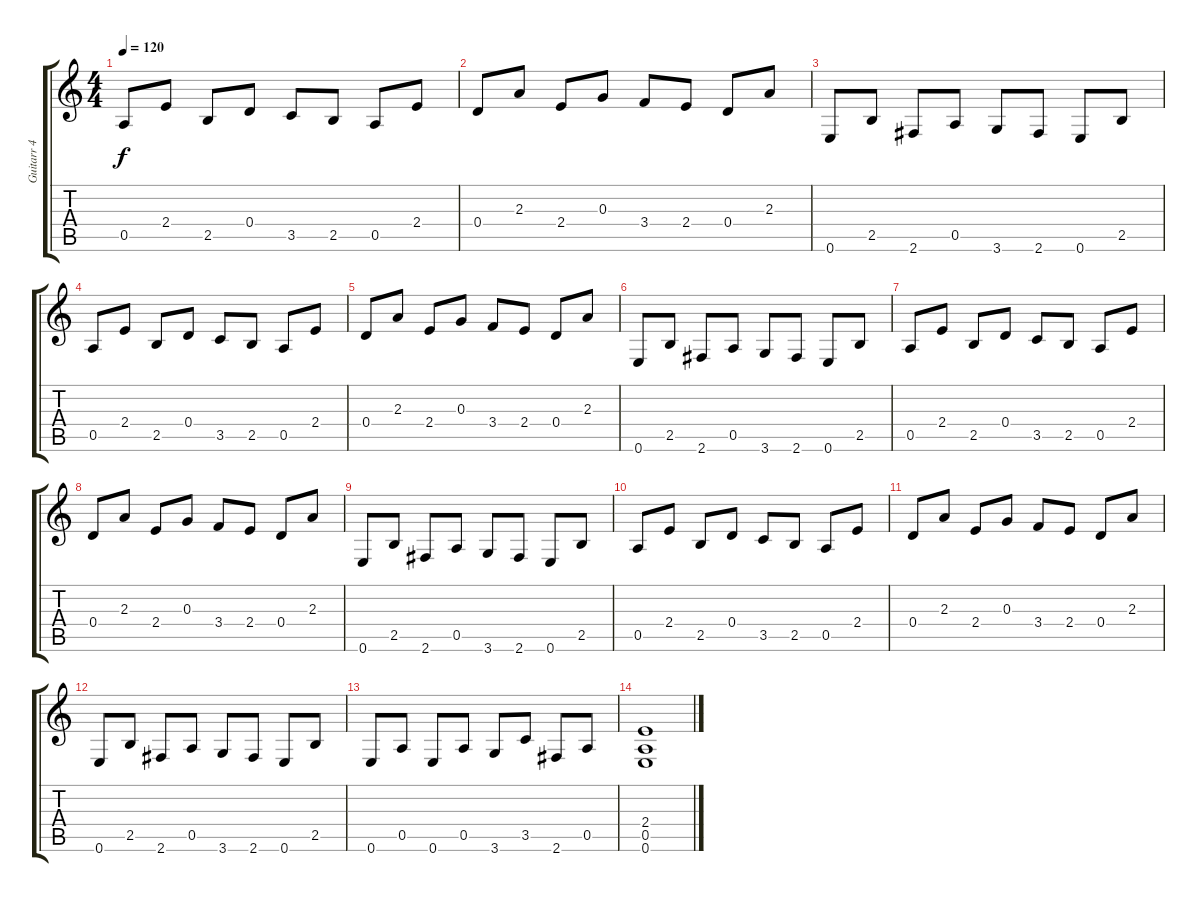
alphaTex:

\track ("Guitarr 4 Outro" "Guitarr 4 ") {instrument acousticguitarnylon}
\staff {score tabs}
\tuning (E4 B3 G3 D3 A2 E2) {hide}
\ts (4 4)
\tempo 120
\clef g2
\ks c
0.5.8{dy f} 2.4.8 2.5.8 0.4.8 3.5.8 2.5.8 0.5.8 2.4.8 |
0.4.8 2.3.8 2.4.8 0.3.8 3.4.8 2.4.8 0.4.8 2.3.8 |
0.6.8 2.5.8 2.6.8 0.5.8 3.6.8 2.6.8 0.6.8 2.5.8 |
0.5.8 2.4.8 2.5.8 0.4.8 3.5.8 2.5.8 0.5.8 2.4.8 |
0.4.8 2.3.8 2.4.8 0.3.8 3.4.8 2.4.8 0.4.8 2.3.8 |
0.6.8 2.5.8 2.6.8 0.5.8 3.6.8 2.6.8 0.6.8 2.5.8 |
0.5.8 2.4.8 2.5.8 0.4.8 3.5.8 2.5.8 0.5.8 2.4.8 |
0.4.8 2.3.8 2.4.8 0.3.8 3.4.8 2.4.8 0.4.8 2.3.8 |
0.6.8 2.5.8 2.6.8 0.5.8 3.6.8 2.6.8 0.6.8 2.5.8 |
0.5.8 2.4.8 2.5.8 0.4.8 3.5.8 2.5.8 0.5.8 2.4.8 |
0.4.8 2.3.8 2.4.8 0.3.8 3.4.8 2.4.8 0.4.8 2.3.8 |
0.6.8 2.5.8 2.6.8 0.5.8 3.6.8 2.6.8 0.6.8 2.5.8 |
0.6.8 0.5.8 0.6.8 0.5.8 3.6.8 3.5.8 2.6.8 0.5.8 |
(2.4 0.5 0.6).1
